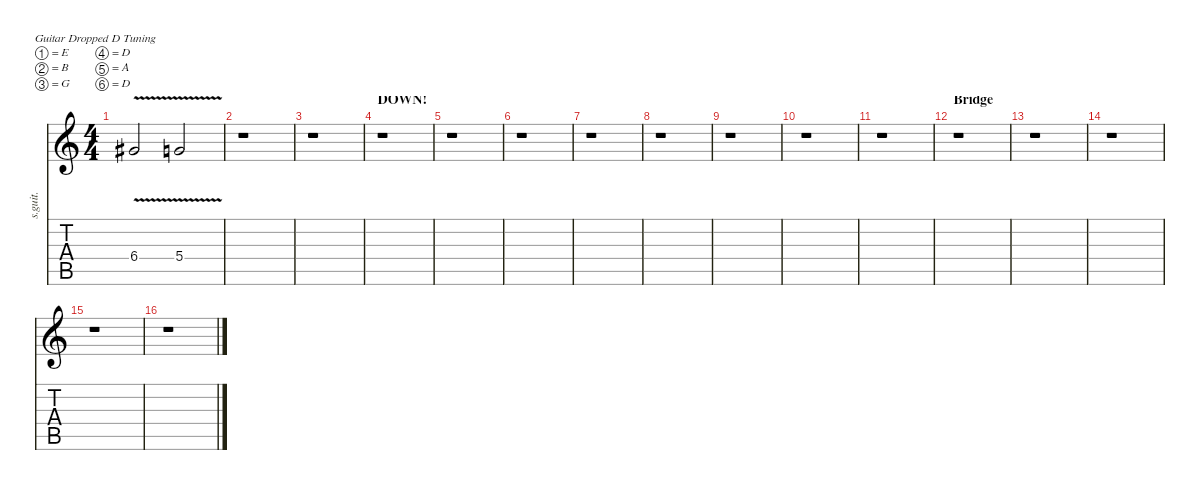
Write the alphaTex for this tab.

\defaultSystemsLayout 4
\hideDynamics
\bracketExtendMode nobrackets
\track ("Backing Guitar 3" "s.guit.") {instrument distortionguitar}
\staff {score tabs}
\tuning (E4 B3 G3 D3 A2 D2)
\ts (4 4)
\tempo (130 hide)
\clef g2
\ks c
6.4{v acc #}.2{lyrics (0 "") lyrics (1 "") lyrics (2 "") lyrics (3 "") lyrics (4 "") dy f} 5.4{v}.2{lyrics (0 "") lyrics (1 "") lyrics (2 "") lyrics (3 "") lyrics (4 "")} |
r.1 |
r.1 |
\section ("" "DOWN!")
r.1 |
r.1 |
r.1 |
r.1 |
r.1 |
r.1 |
r.1 |
r.1 |
\section ("" "Bridge")
r.1 |
r.1 |
r.1 |
r.1 |
r.1
